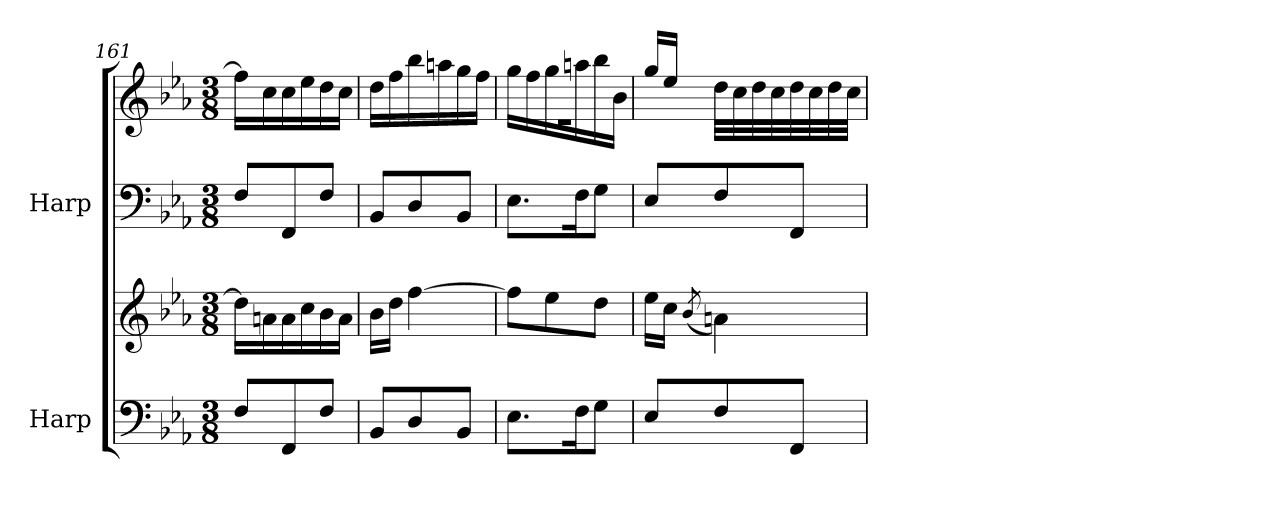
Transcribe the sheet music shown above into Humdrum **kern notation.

**kern	**kern	**kern	**kern
*part2	*part2	*part1	*part1
*staff4	*staff3	*staff2	*staff1
*I"Harp	*	*I"Harp	*
*I'Hp	*	*I'Hp	*
*clefF4	*clefG2	*clefF4	*clefG2
*k[b-e-a-]	*k[b-e-a-]	*k[b-e-a-]	*k[b-e-a-]
*M3/8	*M3/8	*M3/8	*M3/8
=161	=161	=161	=161
8F/L	16dd\LL]	8F/L	16ff\LL]
.	16an\	.	16cc\
8FF/	16a\	8FF/	16cc\
.	16cc\	.	16ee-\
8F/J	16b-\	8F/J	16dd\
.	16a\JJ	.	16cc\JJ
!!LO:PB:g=z
=162	=162	=162	=162
8BB-/L	16b-\LL	8BB-/L	16dd\LL
.	16dd\JJ	.	16ff\
8D/	[4ff\	8D/	16bb-\
.	.	.	16aan\
8BB-/J	.	8BB-/J	16gg\
.	.	.	16ff\JJ
=163	=163	=163	=163
*	*	*	*^
8.E-\L	8ff\L]	8.E-\L	16gg\LL	4.r
.	.	.	16ff\	.
.	8ee-\	.	16gg\	.
16F\K	.	16F\K	16aan\	.
8G\J	8dd\J	8G\J	16bb-\	.
.	.	.	16b-\JJ	.
*	*	*	*v	*v
=164	=164	=164	=164
8E-/L	16ee-\LL	8E-/L	16gg/LL
.	16cc\JJ	.	16ee-/JJ
.	(<8qb-/	.	.
8F/	4an\)	8F/	32dd\LLL
.	.	.	32cc\
.	.	.	32dd\
.	.	.	32cc\
8FF/J	.	8FF/J	32dd\
.	.	.	32cc\
.	.	.	32dd\
.	.	.	32cc\JJJ
=	=	=	=
*-	*-	*-	*-
